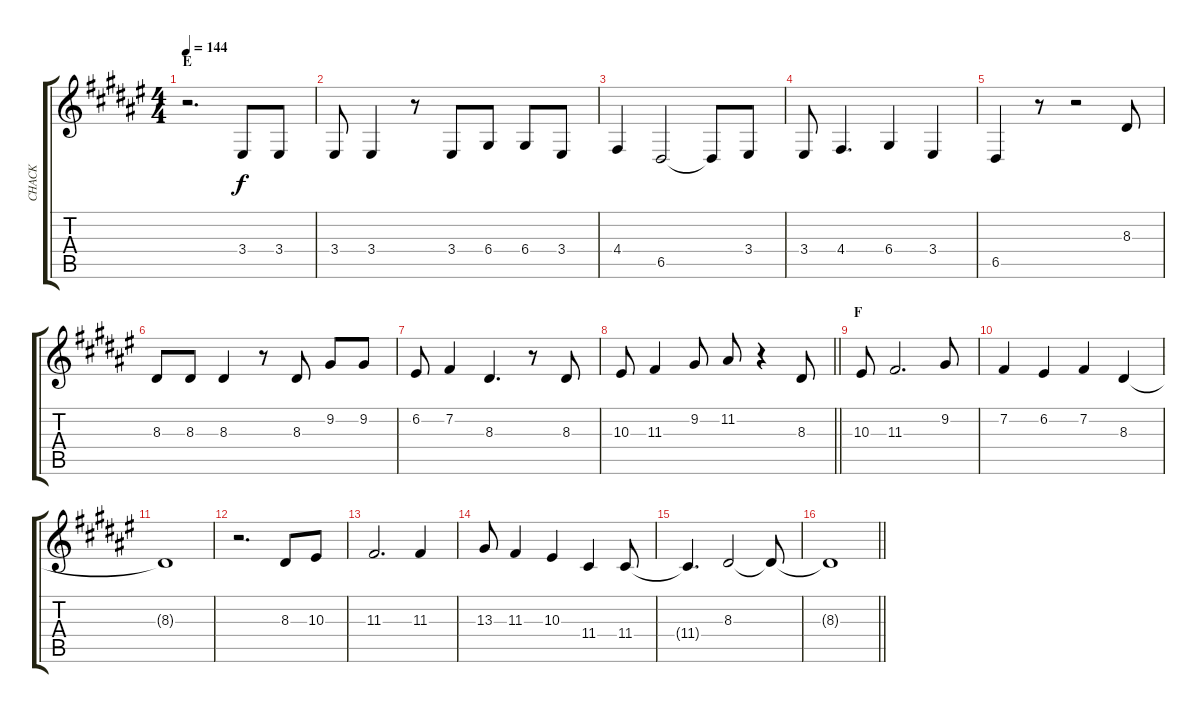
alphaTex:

\track ("CHACK" "CHACK") {instrument voiceoohs}
\staff {score tabs}
\tuning (E4 B3 G3 D3 A2 E2) {hide}
\ts (4 4)
\section ("" "E")
\tempo 144
\clef g2
\ks d#minor
r.2{d dy f} 3.4.8 3.4.8 |
3.4.8 3.4.4 r.8 3.4.8 6.4.8 6.4.8 3.4.8 |
4.4.4 6.5.2 6.5{t}.8 3.4.8 |
3.4.8 4.4.4{d} 6.4.4 3.4.4 |
6.5.4 r.8 r.2 8.3.8 |
8.3.8 8.3.8 8.3.4 r.8 8.3.8 9.2.8 9.2.8 |
6.2.8 7.2.4 8.3.4{d} r.8 8.3.8 |
\barLineRight lightlight
10.3.8 11.3.4 9.2.8 11.2.8 r.4 8.3.8 |
\section ("" "F")
10.3.8 11.3.2{d} 9.2.8 |
7.2.4 6.2.4 7.2.4 8.3.4 |
8.3{t}.1 |
r.2{d} 8.3.8 10.3.8 |
11.3.2{d} 11.3.4 |
13.3.8 11.3.4 10.3.4 11.4.4 11.4.8 |
11.4{t}.4{d} 8.3.2 8.3{t}.8 |
\barLineRight lightlight
8.3{t}.1
